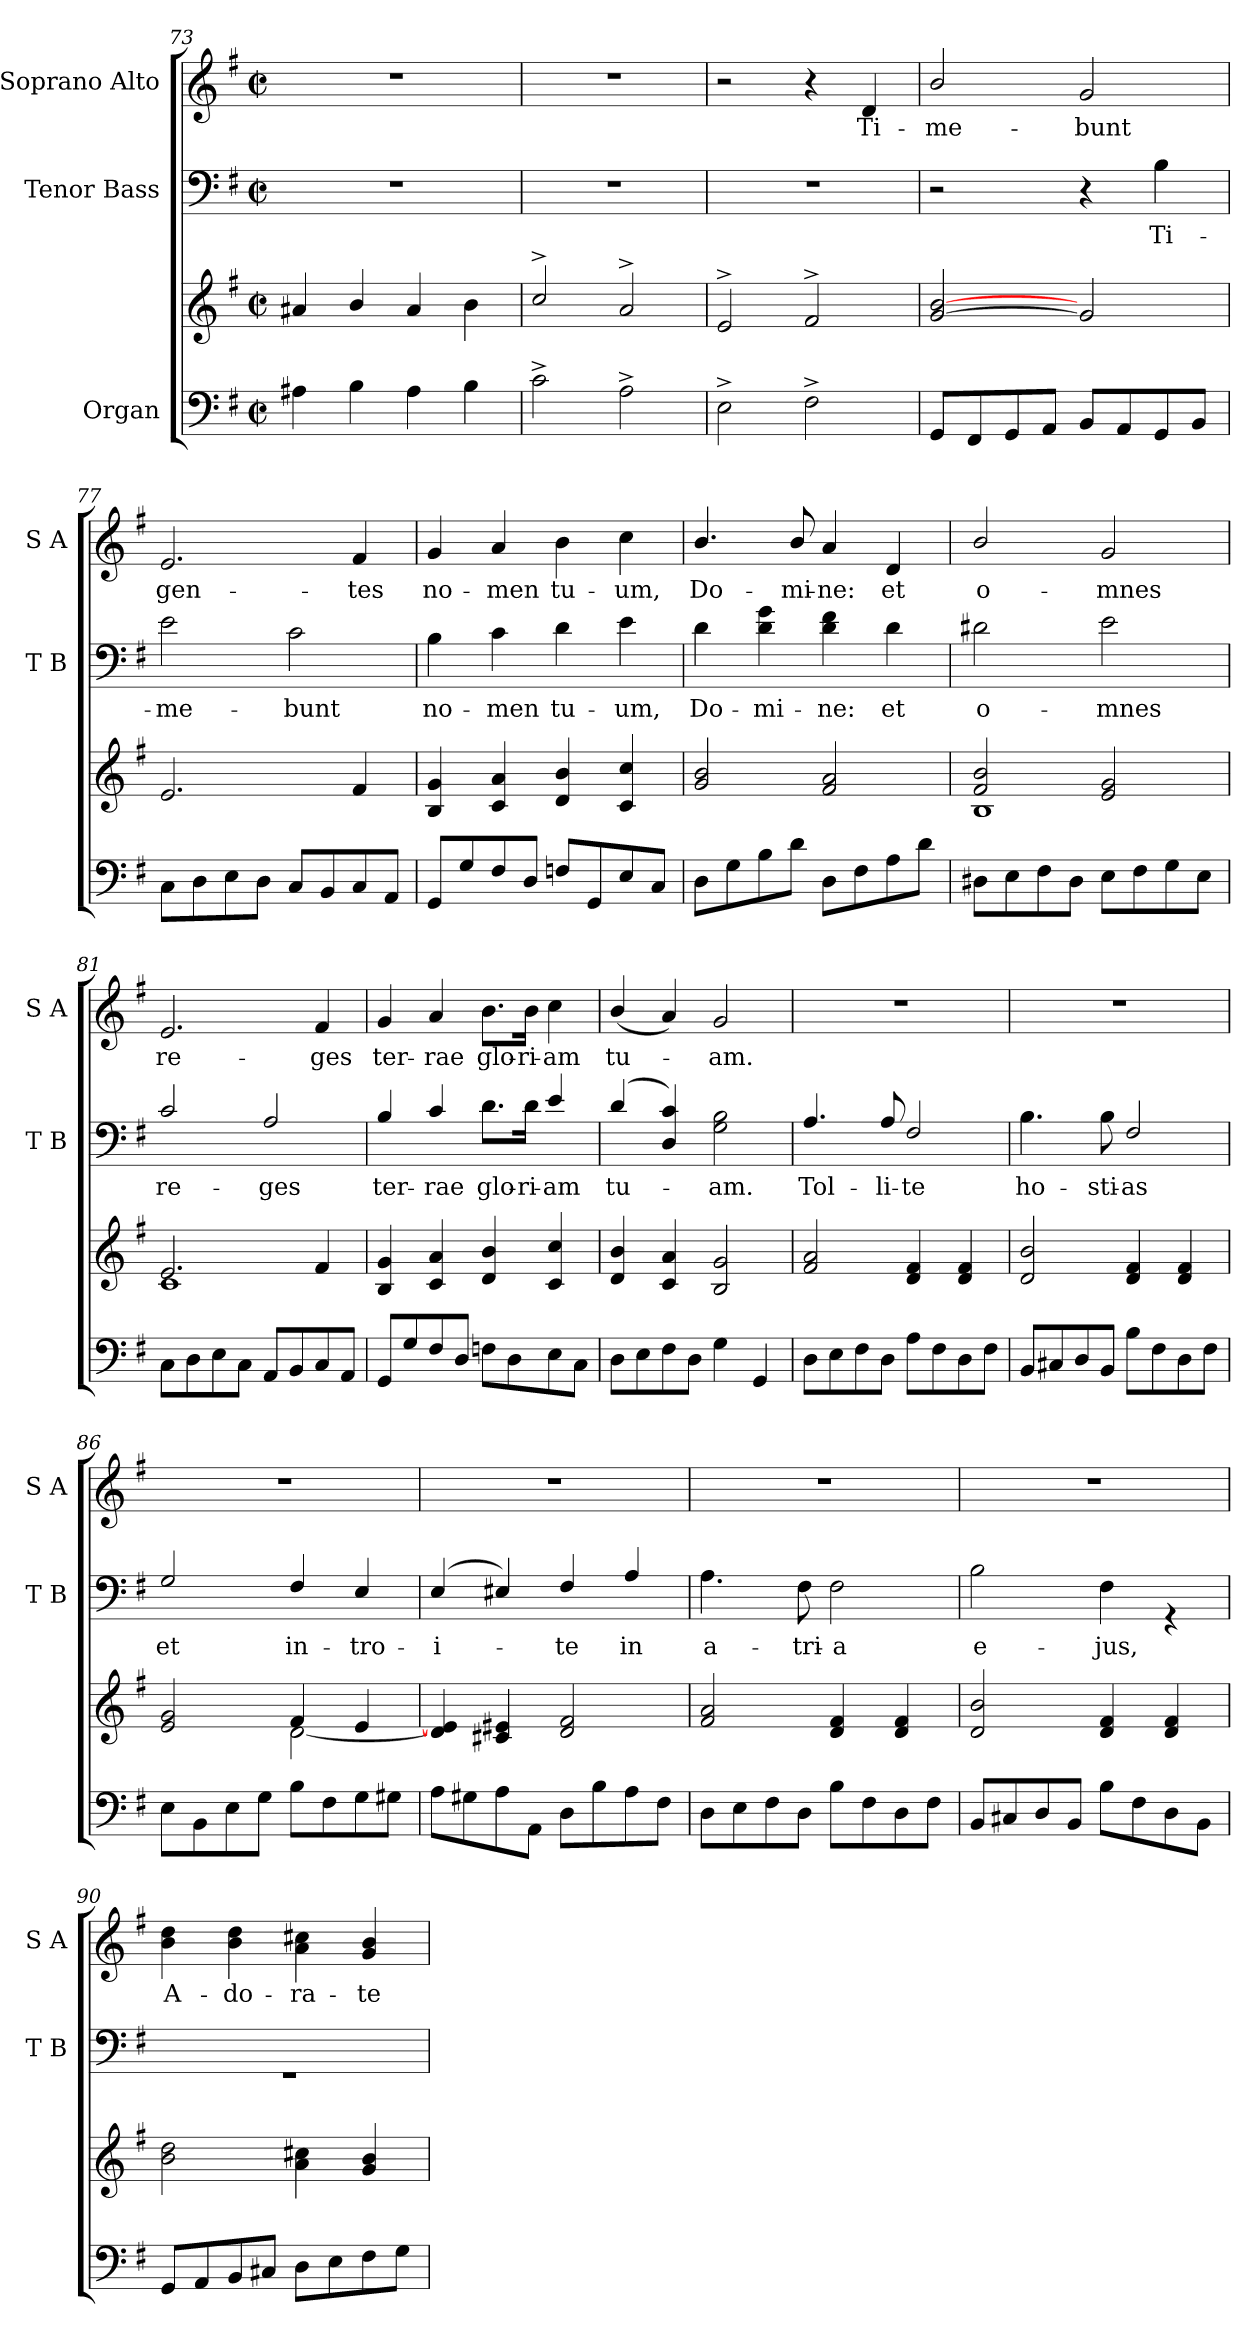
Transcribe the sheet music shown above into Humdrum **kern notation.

**kern	**kern	**kern	**text	**kern	**text
*part3	*part3	*part2	*part2	*part1	*part1
*staff4	*staff3	*staff2	*staff2	*staff1	*staff1
*I"Organ	*	*I"Tenor Bass	*	*I"Soprano Alto	*
*	*	*I'T B	*	*I'S A	*
!!LO:LB:g=z
*clefF4	*clefG2	*clefF4	*	*clefG2	*
*k[f#]	*k[f#]	*k[f#]	*	*k[f#]	*
*G:	*G:	*G:	*	*G:	*
*M2/2	*M2/2	*M2/2	*	*M2/2	*
*met(c|)	*met(c|)	*met(c|)	*	*met(c|)	*
=73	=73	=73	=73	=73	=73
*	*^	*	*	*	*
4A#X	4a#X	1ryy	1r	.	1r	.
4B\	4b/	.	.	.	.	.
4A#	4a#	.	.	.	.	.
4B\	4b\	.	.	.	.	.
=74	=74	=74	=74	=74	=74	=74
2c^	2cc^	1ryy	1r	.	1r	.
2A^	2a^	.	.	.	.	.
=75	=75	=75	=75	=75	=75	=75
2E^	2e^	1ryy	1r	.	2r	.
2F#^	2f#^	.	.	.	4r	.
!	!	!	!	!	!	!LO:LY:b
.	.	.	.	.	4d	Ti-
=76	=76	=76	=76	=76	=76	=76
!	!	!	!	!	!	!LO:LY:b
8GGL	[2g [2b	1ryy	2r	.	2b/	-me-
8FF#	.	.	.	.	.	.
8GG	.	.	.	.	.	.
8AAJ	.	.	.	.	.	.
!	!	!	!	!	!	!LO:LY:b
8BBL	2g]	.	4r	.	2g	-bunt
8AA	.	.	.	.	.	.
!	!	!	!	!LO:LY:b	!	!
8GG	.	.	4B	Ti-	.	.
8BBJ	.	.	.	.	.	.
=77	=77	=77	=77	=77	=77	=77
!	!	!	!	!LO:LY:b	!	!LO:LY:b
8CL	2.e	1ryy	2e	-me-	2.e	gen-
8D	.	.	.	.	.	.
8E	.	.	.	.	.	.
8DJ	.	.	.	.	.	.
!	!	!	!	!LO:LY:b	!	!
8CL	.	.	2c	-bunt	.	.
8BB	.	.	.	.	.	.
!	!	!	!	!	!	!LO:LY:b
8C	4f#	.	.	.	4f#	-tes
8AAJ	.	.	.	.	.	.
=78	=78	=78	=78	=78	=78	=78
!	!	!	!	!LO:LY:b	!	!LO:LY:b
8GGL	4B 4g	1ryy	4B	no-	4g	no-
8G	.	.	.	.	.	.
!	!	!	!	!LO:LY:b	!	!LO:LY:b
8F#	4c 4a	.	4c	-men	4a	-men
8DJ	.	.	.	.	.	.
!	!	!	!	!LO:LY:b	!	!LO:LY:b
8FnL	4d 4b	.	4d	tu-	4b	tu-
8GG	.	.	.	.	.	.
!	!	!	!	!LO:LY:b	!	!LO:LY:b
8E	4c 4cc	.	4e	-um,	4cc	-um,
8CJ	.	.	.	.	.	.
=79	=79	=79	=79	=79	=79	=79
!	!	!	!	!LO:LY:b	!	!LO:LY:b
8DL	2g 2b	1ryy	4d	Do-	4.b/	Do-
8G	.	.	.	.	.	.
!	!	!	!	!LO:LY:b	!	!
8B	.	.	4d 4g	-mi-	.	.
!	!	!	!	!	!	!LO:LY:b
8dJ	.	.	.	.	8b/	-mi-
!	!	!	!	!LO:LY:b	!	!LO:LY:b
8DL	2f# 2a	.	4d 4f#	-ne:	4a	-ne:
8F#	.	.	.	.	.	.
!	!	!	!	!LO:LY:b	!	!LO:LY:b
8A	.	.	4d	et	4d	et
8dJ	.	.	.	.	.	.
=80	=80	=80	=80	=80	=80	=80
!	!	!	!	!LO:LY:b	!	!LO:LY:b
8D#XL	2f# 2b	1B\	2d#X	o-	2b/	o-
8E	.	.	.	.	.	.
8F#	.	.	.	.	.	.
8D#J	.	.	.	.	.	.
!	!	!	!	!LO:LY:b	!	!LO:LY:b
8EL	2e 2g	.	2e	-mnes	2g	-mnes
8F#	.	.	.	.	.	.
8G	.	.	.	.	.	.
8EJ	.	.	.	.	.	.
!!LO:LB:g=z
=81	=81	=81	=81	=81	=81	=81
!	!	!	!	!LO:LY:b	!	!LO:LY:b
*	*	*	*^	*	*	*
8CL	2.e	1c\	2c	1ryy	re-	2.e	re-
8D	.	.	.	.	.	.	.
8E	.	.	.	.	.	.	.
8CJ	.	.	.	.	.	.	.
!	!	!	!	!	!LO:LY:b	!	!
8AAL	.	.	2A	.	-ges	.	.
8BB	.	.	.	.	.	.	.
!	!	!	!	!	!	!	!LO:LY:b
8C	4f#	.	.	.	.	4f#	-ges
8AAJ	.	.	.	.	.	.	.
=82	=82	=82	=82	=82	=82	=82	=82
!	!	!	!	!	!LO:LY:b	!	!LO:LY:b
8GGL	4B 4g	1ryy	4B	1ryy	ter-	4g	ter-
8G	.	.	.	.	.	.	.
!	!	!	!	!	!LO:LY:b	!	!LO:LY:b
8F#	4c 4a	.	4c	.	-rae	4a	-rae
8DJ	.	.	.	.	.	.	.
!	!	!	!	!	!LO:LY:b	!	!LO:LY:b
8FnL	4d 4b	.	8.d\L	.	glo-	8.b\L	glo-
8D	.	.	.	.	.	.	.
!	!	!	!	!	!LO:LY:b	!	!LO:LY:b
.	.	.	16d\Jk	.	-ri-	16b\Jk	-ri-
!	!	!	!	!	!LO:LY:b	!	!LO:LY:b
8E	4c 4cc	.	4e	.	-am	4cc	-am
8CJ	.	.	.	.	.	.	.
=83	=83	=83	=83	=83	=83	=83	=83
!	!	!	!	!	!LO:LY:b	!	!LO:LY:b
8DL	4d 4b	1ryy	(>4d	1ryy	tu-	(<4b/	tu-
8E	.	.	.	.	.	.	.
8F#	4c 4a	.	4D 4c)	.	.	4a)	.
8DJ	.	.	.	.	.	.	.
!	!	!	!	!	!LO:LY:b	!	!LO:LY:b
4G	2B 2g	.	2G\ 2B\	.	am.	2g	am.
4GG	.	.	.	.	.	.	.
=84	=84	=84	=84	=84	=84	=84	=84
!	!	!	!	!	!LO:LY:b	!	!
8DL	2f# 2a	1ryy	4.A	1ryy	Tol-	1r	.
8E	.	.	.	.	.	.	.
8F#	.	.	.	.	.	.	.
!	!	!	!	!	!LO:LY:b	!	!
8DJ	.	.	8A	.	-li-	.	.
!	!	!	!	!	!LO:LY:b	!	!
8AL	4d 4f#	.	2F#	.	-te	.	.
8F#	.	.	.	.	.	.	.
8D	4d 4f#	.	.	.	.	.	.
8F#J	.	.	.	.	.	.	.
=85	=85	=85	=85	=85	=85	=85	=85
!	!	!	!	!	!LO:LY:b	!	!
8BBL	2d 2b	1ryy	4.B\	1ryy	ho-	1r	.
8C#X	.	.	.	.	.	.	.
8D	.	.	.	.	.	.	.
!	!	!	!	!	!LO:LY:b	!	!
8BBJ	.	.	8B\	.	-sti-	.	.
!	!	!	!	!	!LO:LY:b	!	!
8BL	4d 4f#	.	2F#	.	-as	.	.
8F#	.	.	.	.	.	.	.
8D	4d 4f#	.	.	.	.	.	.
8F#J	.	.	.	.	.	.	.
=86	=86	=86	=86	=86	=86	=86	=86
!	!	!	!	!	!LO:LY:b	!	!
8EL	2e 2g	2ryy	2G	1ryy	et	1r	.
8BB	.	.	.	.	.	.	.
8E	.	.	.	.	.	.	.
8GJ	.	.	.	.	.	.	.
!	!	!	!	!	!LO:LY:b	!	!
8BL	4f#	[2d\	4F#	.	in-	.	.
8F#	.	.	.	.	.	.	.
!	!	!	!	!	!LO:LY:b	!	!
8G	4e	.	4E	.	-tro-	.	.
8G#XJ	.	.	.	.	.	.	.
=87	=87	=87	=87	=87	=87	=87	=87
!	!	!	!	!	!LO:LY:b	!	!
8AL	4d/] 4e/]	1ryy	(>4E	1ryy	-i-	1r	.
8G#X	.	.	.	.	.	.	.
8A	4c#X 4e#X	.	4E#X)	.	.	.	.
8AAJ	.	.	.	.	.	.	.
!	!	!	!	!	!LO:LY:b	!	!
8DL	2d 2f#	.	4F#	.	te	.	.
8B	.	.	.	.	.	.	.
!	!	!	!	!	!LO:LY:b	!	!
8A	.	.	4A	.	in	.	.
8F#J	.	.	.	.	.	.	.
*	*v	*v	*	*	*	*	*
!!LO:LB:g=z
=88	=88	=88	=88	=88	=88	=88
!	!	!	!	!LO:LY:b	!	!
8DL	2f# 2a	1ryy	4.A	a-	1r	.
8E	.	.	.	.	.	.
8F#	.	.	.	.	.	.
!	!	!	!	!LO:LY:b	!	!
8DJ	.	.	8F#	-tri-	.	.
!	!	!	!	!LO:LY:b	!	!
8BL	4d 4f#	.	2F#	-a	.	.
8F#	.	.	.	.	.	.
8D	4d 4f#	.	.	.	.	.
8F#J	.	.	.	.	.	.
=89	=89	=89	=89	=89	=89	=89
!	!	!	!	!LO:LY:b	!	!
8BBL	2d 2b	1ryy	2B	e-	1r	.
8C#X	.	.	.	.	.	.
8D	.	.	.	.	.	.
8BBJ	.	.	.	.	.	.
!	!	!	!	!LO:LY:b	!	!
8BL	4d 4f#	.	4F#	-jus,	.	.
8F#	.	.	.	.	.	.
8D	4d 4f#	.	4r	.	.	.
8BBJ	.	.	.	.	.	.
=90	=90	=90	=90	=90	=90	=90
!	!	!	!	!	!	!LO:LY:b
8GGL	2b 2dd	1ryy	1r	.	4b 4dd	A-
8AA	.	.	.	.	.	.
!	!	!	!	!	!	!LO:LY:b
8BB	.	.	.	.	4b 4dd	-do-
8C#XJ	.	.	.	.	.	.
!	!	!	!	!	!	!LO:LY:b
8DL	4a 4cc#X	.	.	.	4a 4cc#X	-ra-
8E	.	.	.	.	.	.
!	!	!	!	!	!	!LO:LY:b
8F#	4g 4b	.	.	.	4g/ 4b/	-te
8GJ	.	.	.	.	.	.
*	*	*v	*v	*	*	*
=	=	=	=	=	=
*-	*-	*-	*-	*-	*-
